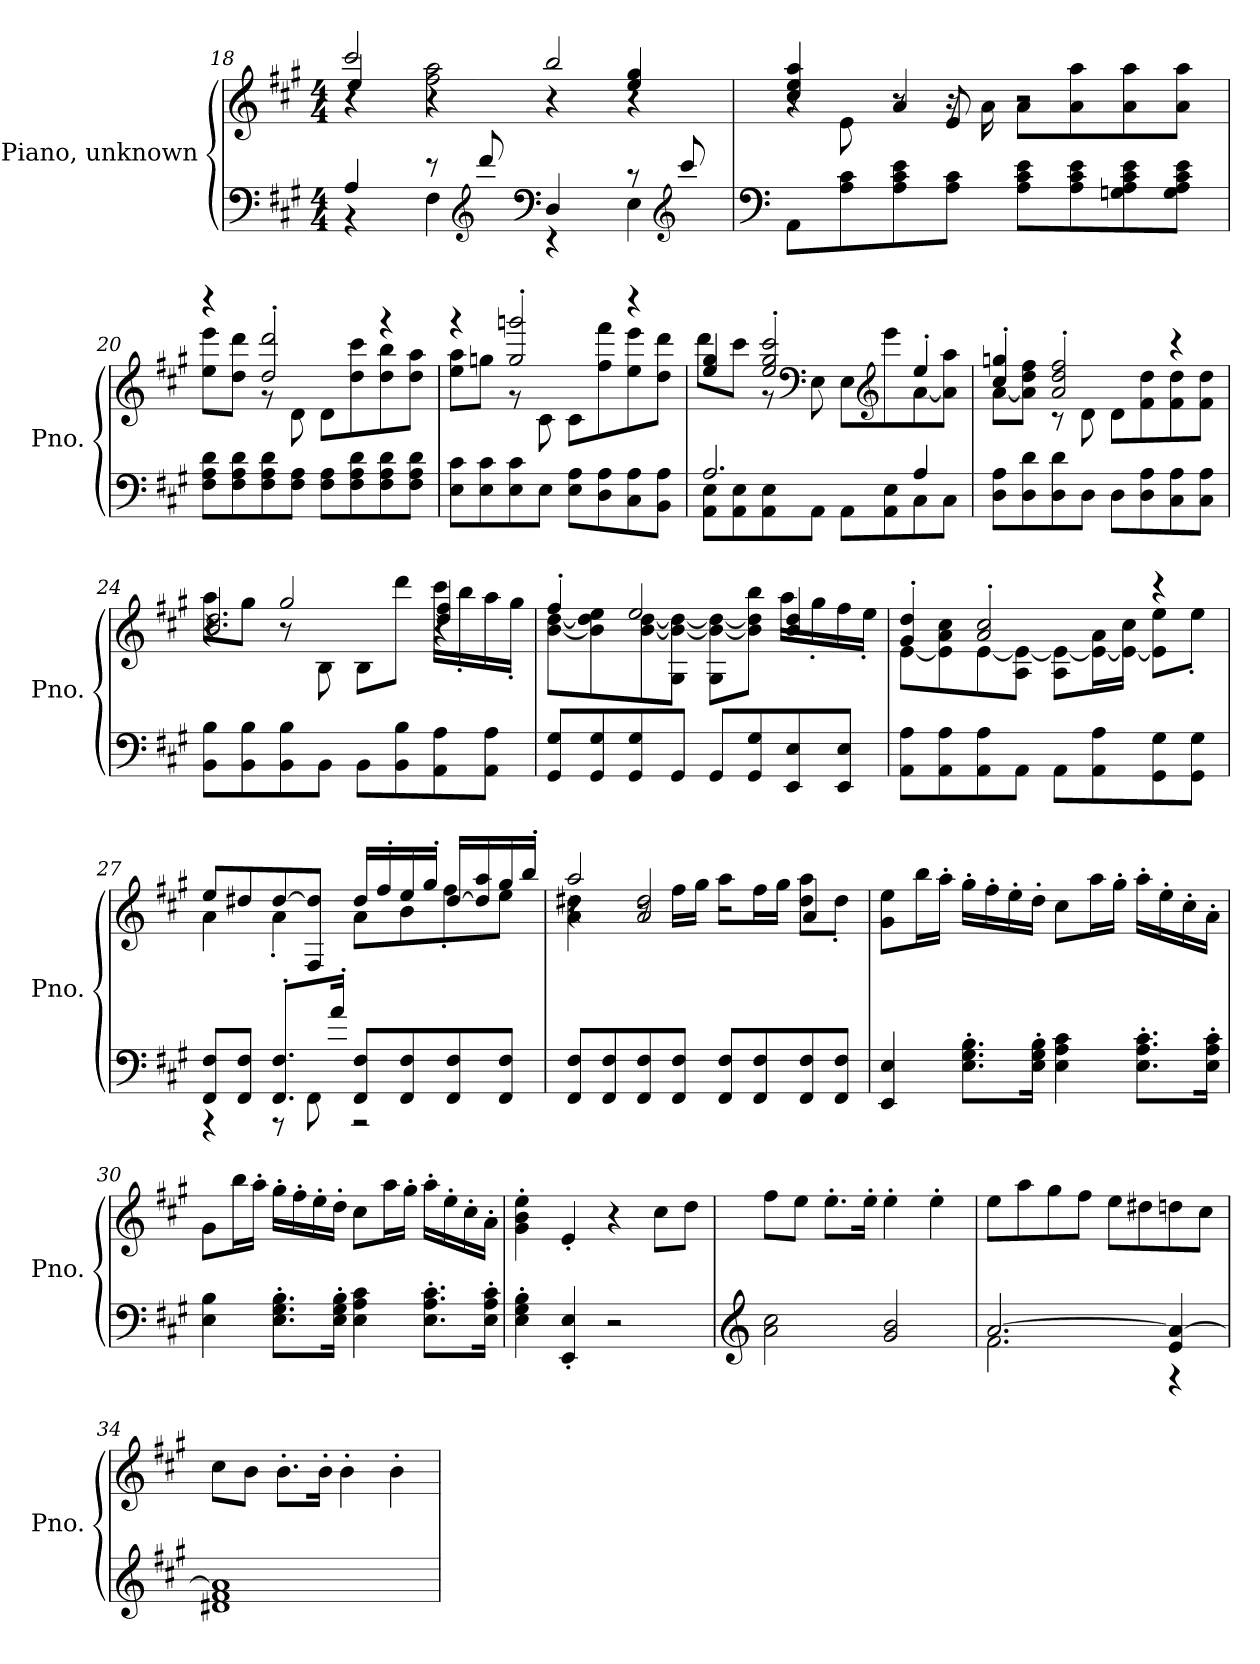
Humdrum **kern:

**kern	**kern
*part1	*part1
*staff2	*staff1
*I"Piano, unknown	*
*I'Pno.	*
*clefF4	*clefG2
*k[f#c#g#]	*k[f#c#g#]
*M4/4	*M4/4
=18	=18
*^	*^
*	*	*	*^
4A/	4r	2ccc#/	4r	4ee/
8r	4F#\	.	2ff#\ 2aa\	4r
*clefG2	*	*	*	*
8ddd/	.	.	.	.
*clefF4	*	*	*	*
4D/	4r	2bb/	.	4r
8r	4E\	.	4r	4ee/ 4gg#/
*clefG2	*	*	*	*
8ccc#/	.	.	.	.
*v	*v	*	*	*
!!LO:LB:g=z	!!	!!
=19	=19	=19	=19
*clefF4	*	*	*
8AA\L	4cc#/ 4ee/ 4aa/	8r	4r
8A\ 8c#\	.	8e\	.
8A\ 8c#\ 8e\	4a/	8r	8r
8A\ 8c#\J	.	16r	8e/
.	.	16a\	.
8A\ 8c#\ 8e\L	2r	8a\L	2r
8A\ 8c#\ 8e\	.	8a\ 8aa\	.
8Gn\ 8A\ 8c#\ 8e\	.	8a\ 8aa\	.
8G\ 8A\ 8c#\ 8e\J	.	8a\ 8aa\J	.
*	*	*v	*v
=20	=20	=20
8F#\ 8A\ 8d\L	4r	8ee\ 8eee\L
8F#\ 8A\ 8d\	.	8dd\ 8ddd\J
8F#\ 8A\ 8d\	2dd/' 2ddd/'	8r
8F#\ 8A\J	.	8d\
8F#\ 8A\L	.	8d\L
8F#\ 8A\ 8d\	.	8dd\ 8ccc#\
8F#\ 8A\ 8d\	4r	8dd\ 8bb\
8F#\ 8A\ 8d\J	.	8dd\ 8aa\J
=21	=21	=21
8E\ 8c#\L	4r	8ee\ 8aa\L
8E\ 8c#\	.	8ggn\J
8E\ 8c#\	2gg/' 2gggn/'	8r
8E\J	.	8c#\
8E\ 8A\L	.	8c#\L
8D\ 8A\	.	8ff#\ 8fff#\
8C#\ 8A\	4r	8ee\ 8eee\
8BB\ 8A\J	.	8dd\ 8ddd\J
!!LO:LB:g=z	!!
=22	=22	=22
*^	*	*
2.A/	8AA\ 8E\L	4ee/ 4gg#/	8ddd\L
.	8AA\ 8E\	.	8ccc#\J
.	8AA\ 8E\	2ee/' 2gg#/' 2ccc#/'	8r
*	*	*clefF4	*
.	8AA\J	.	8E\
.	8AA\L	.	8E\L
*	*	*clefG2	*
.	8AA\ 8E\	.	8eee\
4A/	8C#\	4ee'/	[8a\
.	8C#\J	.	8a\] 8aa\J
*v	*v	*	*
=23	=23	=23
8D\ 8A\L	4cc#/' 4ggn/'	[8a\L
8D\ 8d\	.	8a\] 8dd\ 8ff#\J
8D\ 8d\	2a/' 2dd/' 2ff#/'	8r
8D\J	.	8d\
8D\L	.	8d\L
8D\ 8A\	.	8f#\ 8dd\
8C#\ 8A\	4r	8f#\ 8dd\
8C#\ 8A\J	.	8f#\ 8dd\J
=24	=24	=24
*	*	*^
8BB\ 8B\L	4r	8aa\L	2.b/ 2.dd/
8BB\ 8B\	.	8gg#\J	.
8BB\ 8B\	2gg#/	8r	.
8BB\J	.	8B\	.
8BB\L	.	8B\L	.
8BB\ 8B\	.	8ddd\J	.
8AA\ 8A\	4r	16ccc#\LL	4dd/ 4ff#/
.	.	16bb'\	.
8AA\ 8A\J	.	16aa\	.
.	.	16gg#'\JJ	.
*	*	*v	*v
!!LO:PB:g=z
=25	=25	=25
8GG#/ 8G#/L	4ff#'/	[8b\ [8dd\L
8GG#/ 8G#/	.	8b\] 8dd\] 8ee\
8GG#/ 8G#/	2ee/	[8b\ [8dd\
8GG#/J	.	8G#\ 8b\_ 8dd\_J
8GG#/L	.	8G#\ 8b\_ 8dd\_L
8GG#/ 8G#/	.	8b\] 8dd\] 8bb\J
8EE/ 8E/	4b/ 4dd/	16aa\LL
.	.	16gg#'\
8EE/ 8E/J	.	16ff#\
.	.	16ee'\JJ
=26	=26	=26
8AA\ 8A\L	4g#/' 4dd/'	[8e\L
8AA\ 8A\	.	8e\] 8a\ 8cc#\
8AA\ 8A\	2a/' 2cc#/'	[8e\
8AA\J	.	8A\ 8e\_J
8AA\L	.	8A\ 8e\_L
8AA\ 8A\	.	16e\_ 16a\L
.	.	16e\_ 16cc#\JJ
8GG#\ 8G#\	4r	8e\] 8ee\L
8GG#\ 8G#\J	.	8ee'\J
=27	=27	=27
*^	*	*
8FF#/ 8F#/L	4r	8ee/L	4a\
8FF#/ 8F#/J	.	8dd#X/	.
8.FF#/' 8.F#/'L	8r	[8dd#/	4a'\
.	8FF#\	8F#/ 8dd#/]J	.
16a'/Jk	.	.	.
8FF#/ 8F#/L	2r	16dd#/LL	8a\L
.	.	16ff#'/	.
8FF#/ 8F#/	.	16ee/	8b\
.	.	16gg#'/JJ	.
8FF#/ 8F#/	.	[16dd#/LL	8ff#'\
.	.	16dd#/] 16aa/	.
8FF#/ 8F#/J	.	16gg#/	8ee\J
.	.	16bb'/JJ	.
*v	*v	*	*
!!LO:LB:g=z
=28	=28	=28
*	*	*^
8FF#/ 8F#/L	2aa/	4a\ 4dd#X\	4r
8FF#/ 8F#/	.	.	.
8FF#/ 8F#/	.	8r	2a/ 2dd#/
8FF#/ 8F#/J	.	16ff#\LL	.
.	.	16gg#\JJ	.
8FF#/ 8F#/L	2r	8aa\L	.
8FF#/ 8F#/	.	16ff#\L	.
.	.	16gg#\JJ	.
8FF#/ 8F#/	.	8dd#\ 8aa\L	4a/
8FF#/ 8F#/J	.	8dd#'\J	.
*	*v	*v	*v
=29	=29
4EE/ 4E/	8g#\ 8ee\L
.	16bb\L
.	16aa'\JJ
8.E\' 8.G#\' 8.B\'L	16gg#'\LL
.	16ff#'\
.	16ee'\
16E\' 16G#\' 16B\'Jk	16dd'\JJ
4E\ 4A\ 4c#\	8cc#\L
.	16aa\L
.	16gg#'\JJ
8.E\' 8.A\' 8.c#\'L	16aa'\LL
.	16ee'\
.	16cc#'\
16E\' 16A\' 16c#\'Jk	16a'\JJ
=30	=30
4E\ 4B\	8g#\L
.	16bb\L
.	16aa'\JJ
8.E\' 8.G#\' 8.B\'L	16gg#'\LL
.	16ff#'\
.	16ee'\
16E\' 16G#\' 16B\'Jk	16dd'\JJ
4E\ 4A\ 4c#\	8cc#\L
.	16aa\L
.	16gg#'\JJ
8.E\' 8.A\' 8.c#\'L	16aa'\LL
.	16ee'\
.	16cc#'\
16E\' 16A\' 16c#\'Jk	16a'\JJ
!!LO:LB:g=z
=31	=31
4E\' 4G#\' 4B\'	4g#\' 4b\' 4ee\'
4EE/' 4E/'	4e'/
2r	4r
.	8cc#\L
.	8dd\J
=32	=32
*clefG2	*
2a\ 2cc#\	8ff#\L
.	8ee\J
.	8.ee'\L
.	16ee'\Jk
2g#/ 2b/	4ee'\
.	4ee'\
=33	=33
*^	*
[2.a/	2.f#\	8ee\L
.	.	8aa\
.	.	8gg#\
.	.	8ff#\J
.	.	8ee\L
.	.	8dd#X\
4e/ 4a/_	4r	8ddn\
.	.	8cc#\J
*v	*v	*
=34	=34
1d#X 1f# 1a]	8cc#\L
.	8b\J
.	8.b'\L
.	16b'\Jk
.	4b'\
.	4b'\
=	=
*-	*-
